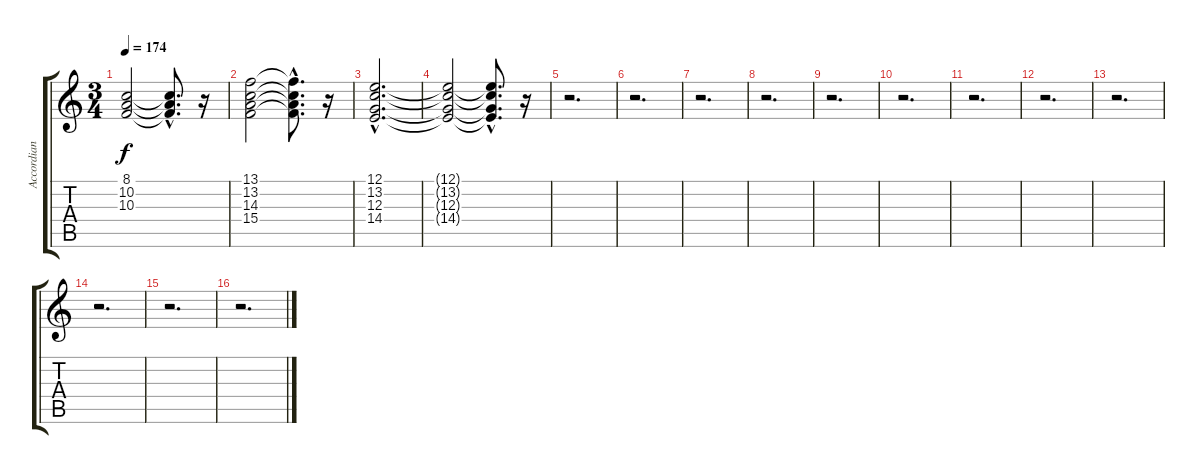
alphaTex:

\track ("Accordian" "Accordian") {instrument accordion}
\staff {score tabs}
\tuning (E4 B3 G3 D3 A2 E2) {hide}
\ts (3 4)
\tempo 174
\clef g2
\ks c
(8.1 10.2 10.3).2{dy f} (8.1{hac t} 10.2{hac t} 10.3{hac t}).8{d} r.16 |
(13.1 13.2 14.3 15.4).2 (13.1{hac t} 13.2{hac t} 14.3{hac t} 15.4{hac t}).8{d} r.16 |
(12.1{hac} 13.2{hac} 12.3{hac} 14.4{hac}).2{d} |
(12.1{t} 13.2{t} 12.3{t} 14.4{t}).2 (12.1{hac t} 13.2{hac t} 12.3{hac t} 14.4{hac t}).8{d} r.16 |
r.2{d} |
r.2{d} |
r.2{d} |
r.2{d} |
r.2{d} |
r.2{d} |
r.2{d} |
r.2{d} |
r.2{d} |
r.2{d} |
r.2{d} |
r.2{d}
